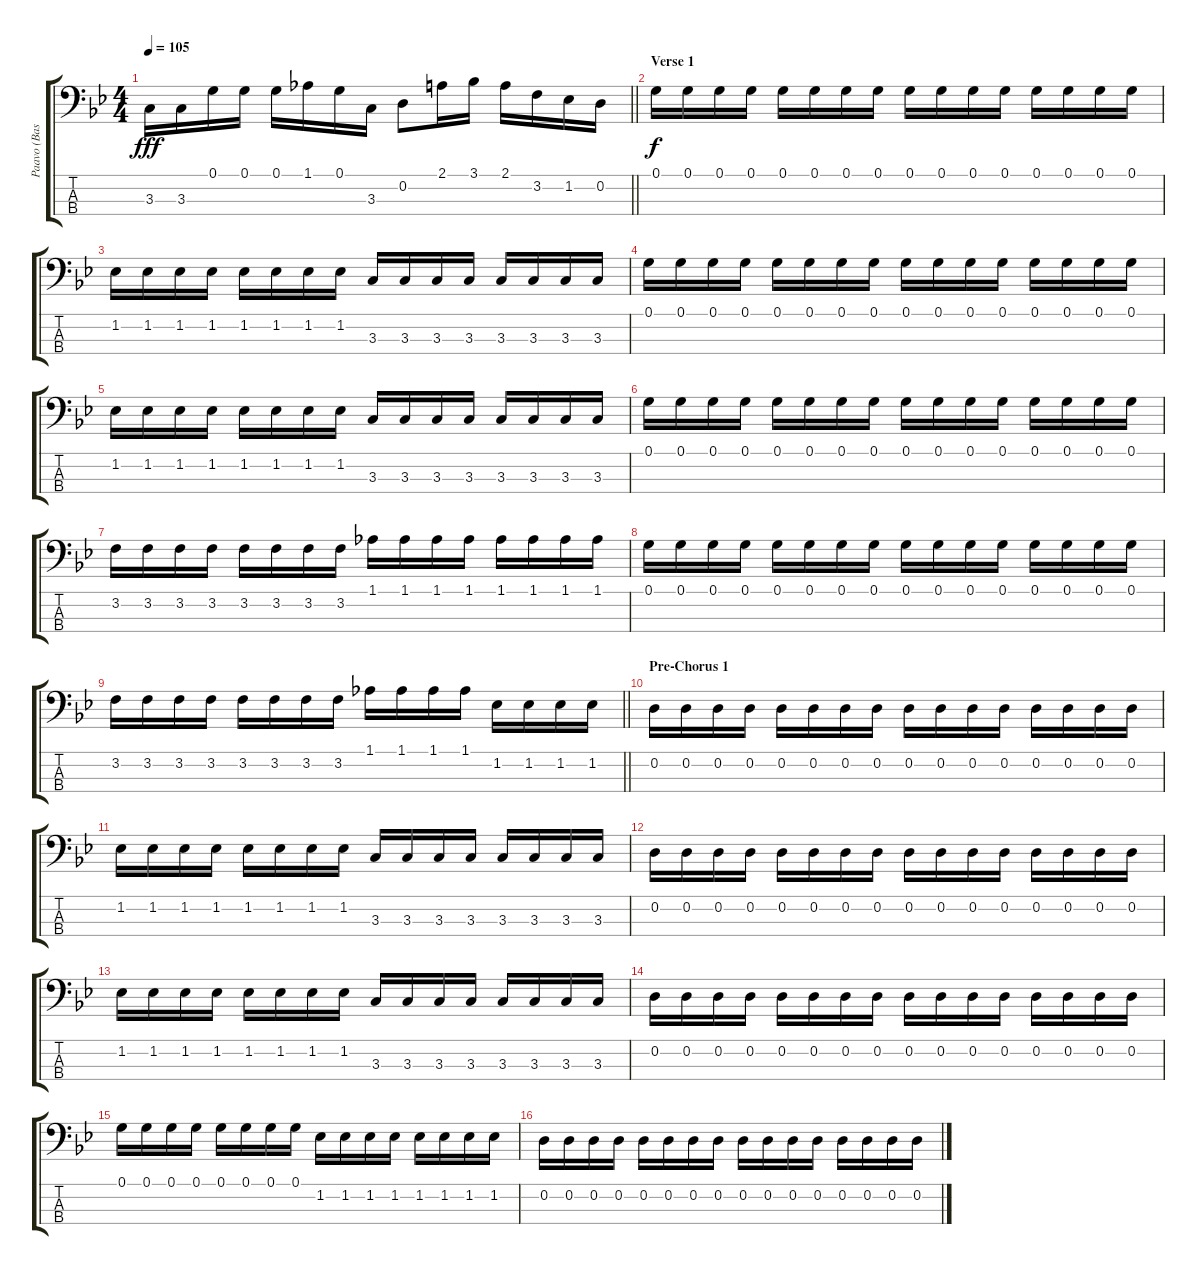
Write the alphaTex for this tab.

\track ("Paavo (Bass Rhythm)" "Paavo (Bas") {instrument distortionguitar}
\staff {score tabs}
\tuning (G2 D2 A1 E1) {hide}
\ts (4 4)
\tempo 105
\clef f4
\barLineRight lightlight
\ks bb
3.3.16{dy fff} 3.3.16 0.1.16 0.1.16 0.1.16 1.1.16 0.1.16 3.3.16 0.2.8 2.1.16 3.1.16 2.1.16 3.2.16 1.2.16 0.2.16 |
\section ("" "Verse 1")
0.1.16{dy f} 0.1.16 0.1.16 0.1.16 0.1.16 0.1.16 0.1.16 0.1.16 0.1.16 0.1.16 0.1.16 0.1.16 0.1.16 0.1.16 0.1.16 0.1.16 |
1.2.16 1.2.16 1.2.16 1.2.16 1.2.16 1.2.16 1.2.16 1.2.16 3.3.16 3.3.16 3.3.16 3.3.16 3.3.16 3.3.16 3.3.16 3.3.16 |
0.1.16 0.1.16 0.1.16 0.1.16 0.1.16 0.1.16 0.1.16 0.1.16 0.1.16 0.1.16 0.1.16 0.1.16 0.1.16 0.1.16 0.1.16 0.1.16 |
1.2.16 1.2.16 1.2.16 1.2.16 1.2.16 1.2.16 1.2.16 1.2.16 3.3.16 3.3.16 3.3.16 3.3.16 3.3.16 3.3.16 3.3.16 3.3.16 |
0.1.16 0.1.16 0.1.16 0.1.16 0.1.16 0.1.16 0.1.16 0.1.16 0.1.16 0.1.16 0.1.16 0.1.16 0.1.16 0.1.16 0.1.16 0.1.16 |
3.2.16 3.2.16 3.2.16 3.2.16 3.2.16 3.2.16 3.2.16 3.2.16 1.1.16 1.1.16 1.1.16 1.1.16 1.1.16 1.1.16 1.1.16 1.1.16 |
0.1.16 0.1.16 0.1.16 0.1.16 0.1.16 0.1.16 0.1.16 0.1.16 0.1.16 0.1.16 0.1.16 0.1.16 0.1.16 0.1.16 0.1.16 0.1.16 |
\barLineRight lightlight
3.2.16 3.2.16 3.2.16 3.2.16 3.2.16 3.2.16 3.2.16 3.2.16 1.1.16 1.1.16 1.1.16 1.1.16 1.2.16 1.2.16 1.2.16 1.2.16 |
\section ("" "Pre-Chorus 1")
0.2.16 0.2.16 0.2.16 0.2.16 0.2.16 0.2.16 0.2.16 0.2.16 0.2.16 0.2.16 0.2.16 0.2.16 0.2.16 0.2.16 0.2.16 0.2.16 |
1.2.16 1.2.16 1.2.16 1.2.16 1.2.16 1.2.16 1.2.16 1.2.16 3.3.16 3.3.16 3.3.16 3.3.16 3.3.16 3.3.16 3.3.16 3.3.16 |
0.2.16 0.2.16 0.2.16 0.2.16 0.2.16 0.2.16 0.2.16 0.2.16 0.2.16 0.2.16 0.2.16 0.2.16 0.2.16 0.2.16 0.2.16 0.2.16 |
1.2.16 1.2.16 1.2.16 1.2.16 1.2.16 1.2.16 1.2.16 1.2.16 3.3.16 3.3.16 3.3.16 3.3.16 3.3.16 3.3.16 3.3.16 3.3.16 |
0.2.16 0.2.16 0.2.16 0.2.16 0.2.16 0.2.16 0.2.16 0.2.16 0.2.16 0.2.16 0.2.16 0.2.16 0.2.16 0.2.16 0.2.16 0.2.16 |
0.1.16 0.1.16 0.1.16 0.1.16 0.1.16 0.1.16 0.1.16 0.1.16 1.2.16 1.2.16 1.2.16 1.2.16 1.2.16 1.2.16 1.2.16 1.2.16 |
0.2.16 0.2.16 0.2.16 0.2.16 0.2.16 0.2.16 0.2.16 0.2.16 0.2.16 0.2.16 0.2.16 0.2.16 0.2.16 0.2.16 0.2.16 0.2.16
